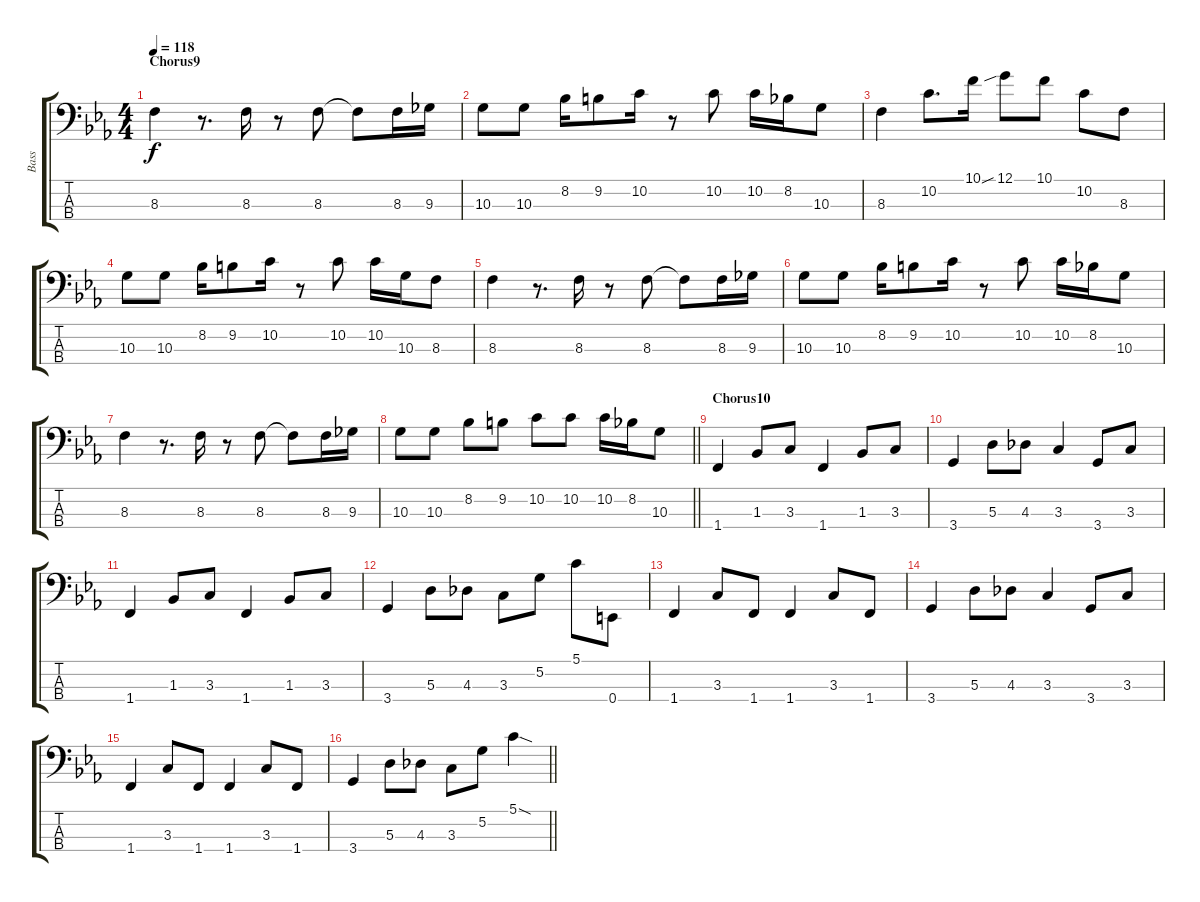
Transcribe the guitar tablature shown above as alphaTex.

\track ("Bass" "Bass") {instrument electricbassfinger}
\staff {score tabs}
\tuning (G2 D2 A1 E1) {hide}
\ts (4 4)
\section ("" "Chorus9")
\tempo 118
\clef f4
\ks cminor
8.3.4{dy f} r.8{d} 8.3.16 r.8 8.3.8 8.3{t}.8 8.3.16 9.3.16 |
10.3.8 10.3.8 8.2.16 9.2.8 10.2.16 r.8 10.2.8 10.2.16 8.2.16 10.3.8 |
8.3.4 10.2.8{d} 10.1.16 12.1{sib}.8 10.1.8 10.2.8 8.3.8 |
10.3.8 10.3.8 8.2.16 9.2.8 10.2.16 r.8 10.2.8 10.2.16 10.3.16 8.3.8 |
8.3.4 r.8{d} 8.3.16 r.8 8.3.8 8.3{t}.8 8.3.16 9.3.16 |
10.3.8 10.3.8 8.2.16 9.2.8 10.2.16 r.8 10.2.8 10.2.16 8.2.16 10.3.8 |
8.3.4 r.8{d} 8.3.16 r.8 8.3.8 8.3{t}.8 8.3.16 9.3.16 |
\barLineRight lightlight
10.3.8 10.3.8 8.2.8 9.2.8 10.2.8 10.2.8 10.2.16 8.2.16 10.3.8 |
\section ("" "Chorus10")
1.4.4 1.3.8 3.3.8 1.4.4 1.3.8 3.3.8 |
3.4.4 5.3.8 4.3.8 3.3.4 3.4.8 3.3.8 |
1.4.4 1.3.8 3.3.8 1.4.4 1.3.8 3.3.8 |
3.4.4 5.3.8 4.3.8 3.3.8 5.2.8 5.1.8 0.4.8 |
1.4.4 3.3.8 1.4.8 1.4.4 3.3.8 1.4.8 |
3.4.4 5.3.8 4.3.8 3.3.4 3.4.8 3.3.8 |
1.4.4 3.3.8 1.4.8 1.4.4 3.3.8 1.4.8 |
\barLineRight lightlight
3.4.4 5.3.8 4.3.8 3.3.8 5.2.8 5.1{sod}.4
